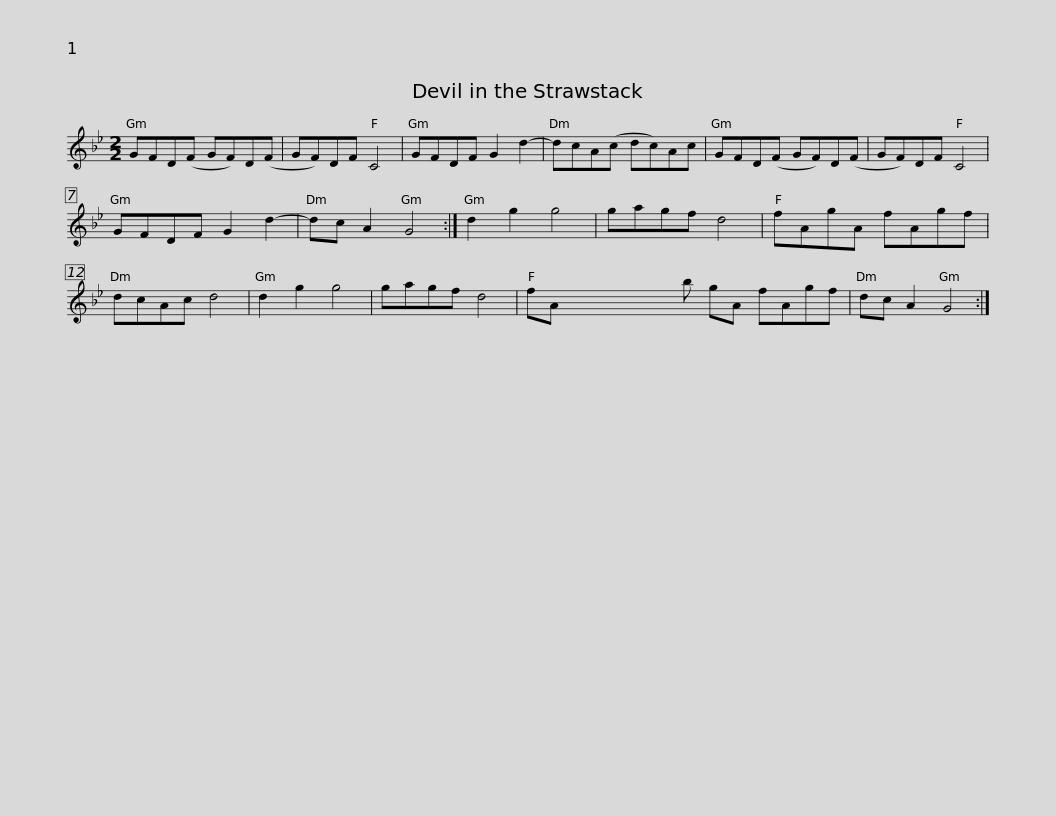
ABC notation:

X:1
L:1/8
M:2/2
I:linebreak $
K:Gmin
V:1 treble
V:1
 GFD(F GF)D(F | GF)DF C4 | GFDF G2 d2- | dcA(c dc)Ac |$ GFD(F GF)D(F | %5
 GF)DF C4 | GFDF G2 d2- | dc A2 G4 :|$ d2 g2 g4 | gagf d4 | %10
 fAgA fAgf | dcAc d4 |$ d2 g2 g4 | gagf d4 | fA x18 b gA fAgf | %15
 dc A2 G4 :| %16
